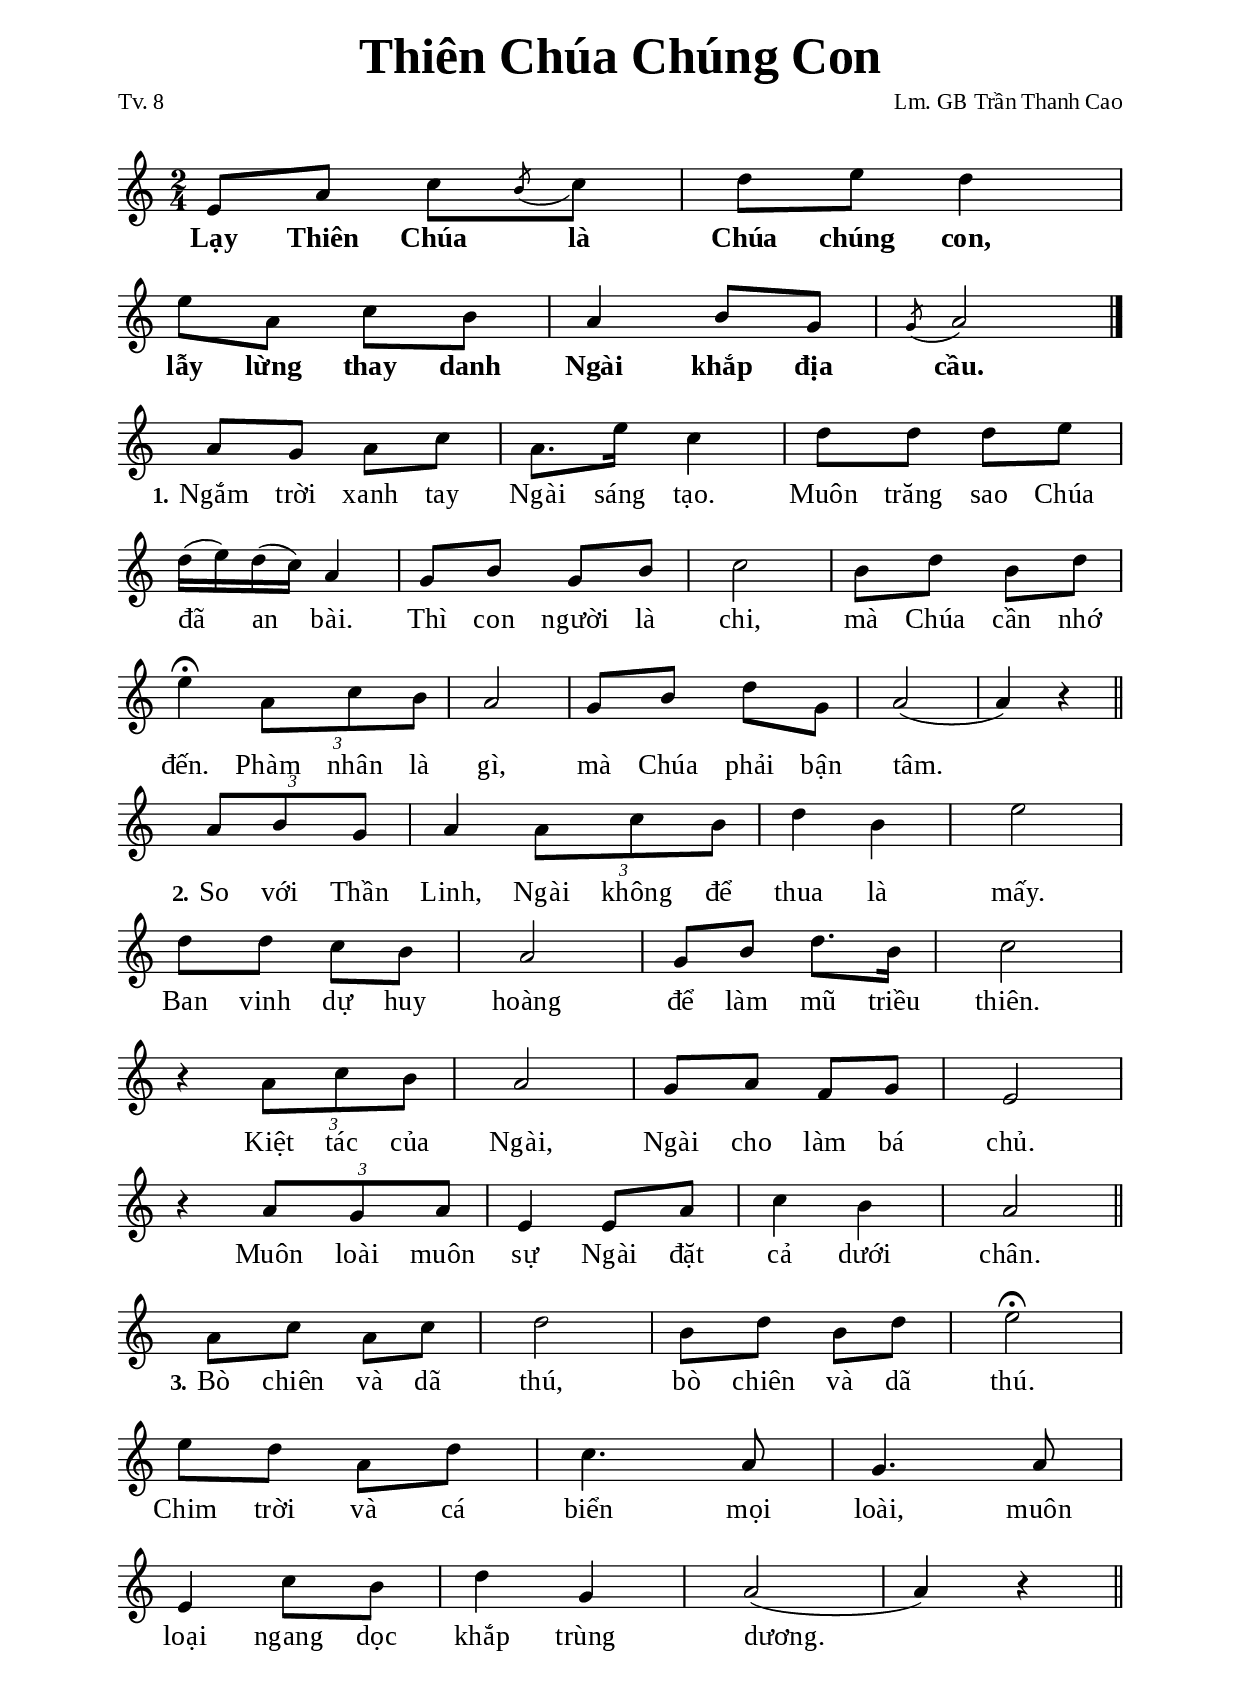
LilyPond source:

% Cài đặt chung
\version "2.22.1"
\include "english.ly"

\header {
  title = \markup { \fontsize #3 "Thiên Chúa Chúng Con" }
  poet = "Tv. 8"
  composer = "Lm. GB Trần Thanh Cao"
  arranger = " "
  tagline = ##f
}

% Nhạc điệp khúc
nhacDiepKhuc = \relative c' {
  e8 a c \acciaccatura b8 c |
  d e d4 |
  e8 a, c b |
  a4 b8 g |
  \acciaccatura g8 a2 \bar "|."
}

% Nhạc phiên khúc
nhacPhienKhucMot = \relative c'' {
  a8 g a c |
  a8. e'16 c4 |
  d8 d d e |
  d16 (e) d (c) a4 |
  g8 b g b |
  c2 |
  b8 d b d |
  e4 \fermata \tuplet 3/2 { a,8 c b } |
  a2 |
  g8 b d g, |
  a2 ( |
  a4) r \bar "||"
}

nhacPhienKhucHai = \relative c'' {
  \partial 4 \tuplet 3/2 { a8 b g } |
  a4 \tuplet 3/2 { a8 c b } |
  d4 b |
  e2 |
  d8 d c b |
  a2 |
  g8 b d8. b16 |
  c2 |
  r4 \tuplet 3/2 { a8 c b } |
  a2 |
  g8 a f g |
  e2 |
  r4 \tuplet 3/2 { a8 g a } |
  e4 e8 a |
  c4 b |
  a2 \bar "||"
}

nhacPhienKhucBa = \relative c'' {
  a8 c a c |
  d2 |
  b8 d b d |
  e2 \fermata |
  e8 d a d |
  c4. a8 |
  g4. a8 |
  e4 c'8 b |
  d4 g, |
  a2 ( |
  a4) r \bar "||"
}

% Lời điệp khúc
loiDiepKhuc = \lyricmode {
  Lạy Thiên Chúa là Chúa chúng con,
  lẫy lừng thay danh Ngài khắp địa cầu.
}

% Lời phiên khúc
loiPhienKhucMot = \lyricmode {
  \set stanza = #"1."
  Ngắm trời xanh tay Ngài sáng tạo.
  Muôn trăng sao Chúa đã an bài.
  Thì con người là chi,
  mà Chúa cần nhớ đến.
  Phàm nhân là gì, mà Chúa phải bận tâm.
}

loiPhienKhucHai = \lyricmode {
  \set stanza = #"2."
  So với Thần Linh, Ngài không để thua là mấy.
  Ban vinh dự huy hoàng để làm mũ triều thiên.
  Kiệt tác của Ngài, Ngài cho làm bá chủ.
  Muôn loài muôn sự Ngài đặt cả dưới chân.
}

loiPhienKhucBa = \lyricmode {
  \set stanza = #"3."
  Bò chiên và dã thú,
  bò chiên và dã thú.
  Chim trời và cá biển mọi loài,
  muôn loại ngang dọc khắp trùng dương.
}


% Dàn trang
\paper {
  #(set-paper-size "a4")
  top-margin = 10\mm
  bottom-margin = 10\mm
  left-margin = 20\mm
  right-margin = 20\mm
  indent = #0
  #(define fonts
    (make-pango-font-tree
      "Liberation Serif"
      "Liberation Serif"
      "Liberation Serif"
      (/ 20 20)))
  page-count = #1
  system-system-spacing = #'((basic-distance . 12.5))
  score-system-spacing = #'((basic-distance . 12.5))
}

% Thiết lập tông và nhịp
TongNhip = { \key c \major \time 2/4 }

\score {
  \new ChoirStaff <<
    \new Staff = diepKhuc \with {
        \consists "Merge_rests_engraver"
        %\magnifyStaff #(magstep +1)
      }
      <<
      \new Voice = beSop {
        \TongNhip \stemNeutral \nhacDiepKhuc
      }
    >>
    \new Lyrics \lyricsto beSop \loiDiepKhuc
  >>
  \layout {
    \override Lyrics.LyricText.font-series = #'bold
    \override Lyrics.LyricText.font-size = #+2
    \override Lyrics.LyricSpace.minimum-distance = #4.0
    \override Score.BarNumber.break-visibility = ##(#f #f #f)
    \override Score.SpacingSpanner.uniform-stretching = ##t
  }
}

\score {
  \new ChoirStaff <<
    \new Staff = phienKhuc \with {
        %\magnifyStaff #(magstep +1)
      }
      <<
      \new Voice = beSop {
        \TongNhip \nhacPhienKhucMot
      }
    >>
    \new Lyrics \lyricsto beSop \loiPhienKhucMot
  >>
  \layout {
    \override Staff.TimeSignature.transparent = ##t
    \override Lyrics.LyricText.font-size = #+2
    \override Lyrics.LyricSpace.minimum-distance = #2.5
    \override Score.BarNumber.break-visibility = ##(#f #f #f)
    \override Score.SpacingSpanner.uniform-stretching = ##t
  } 
}

\score {
  \new ChoirStaff <<
    \new Staff = phienKhuc \with {
        %\magnifyStaff #(magstep +1)
      }
      <<
      \new Voice = beSop {
        \TongNhip \nhacPhienKhucHai
      }
    >>
    \new Lyrics \lyricsto beSop \loiPhienKhucHai
  >>
  \layout {
    \override Staff.TimeSignature.transparent = ##t
    \override Lyrics.LyricText.font-size = #+2
    \override Lyrics.LyricSpace.minimum-distance = #3.0
    \override Score.BarNumber.break-visibility = ##(#f #f #f)
    \override Score.SpacingSpanner.uniform-stretching = ##t
  } 
}

\score {
  \new ChoirStaff <<
    \new Staff = phienKhuc \with {
        %\magnifyStaff #(magstep +1)
      }
      <<
      \new Voice = beSop {
        \TongNhip \nhacPhienKhucBa
      }
    >>
    \new Lyrics \lyricsto beSop \loiPhienKhucBa
  >>
  \layout {
    \override Staff.TimeSignature.transparent = ##t
    \override Lyrics.LyricText.font-size = #+2
    \override Lyrics.LyricSpace.minimum-distance = #3.0
    \override Score.BarNumber.break-visibility = ##(#f #f #f)
    \override Score.SpacingSpanner.uniform-stretching = ##t
  } 
}
